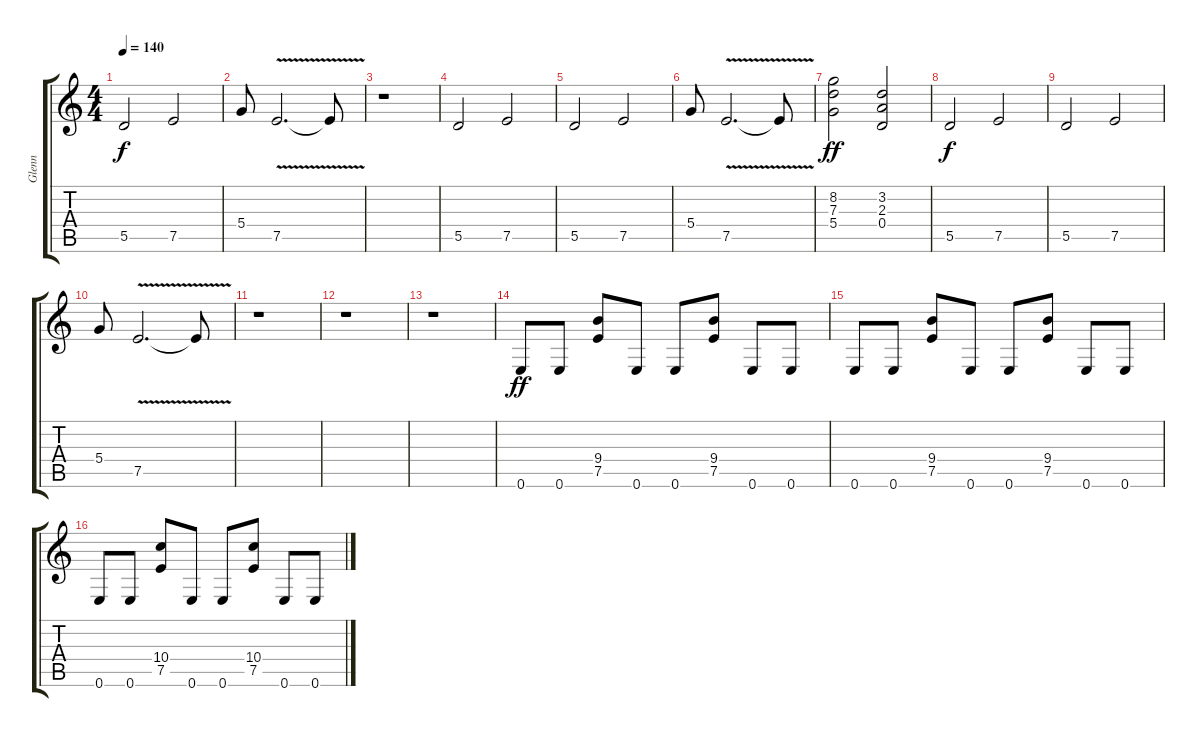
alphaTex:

\track ("Glenn" "Glenn") {instrument distortionguitar}
\staff {score tabs}
\tuning (E4 B3 G3 D3 A2 E2) {hide}
\ts (4 4)
\tempo 140
\clef g2
\ks c
5.5.2{dy f} 7.5.2 |
5.4.8 7.5{v}.2{d} 7.5{t}.8 |
r.1 |
5.5.2 7.5.2 |
5.5.2 7.5.2 |
5.4.8 7.5{v}.2{d} 7.5{t}.8 |
(8.2 7.3 5.4).2{dy ff} (3.2 2.3 0.4).2 |
5.5.2{dy f} 7.5.2 |
5.5.2 7.5.2 |
5.4.8 7.5{v}.2{d} 7.5{t}.8 |
r.1 |
r.1 |
r.1 |
0.6.8{dy ff} 0.6.8 (9.4 7.5).8 0.6.8 0.6.8 (9.4 7.5).8 0.6.8 0.6.8 |
0.6.8 0.6.8 (9.4 7.5).8 0.6.8 0.6.8 (9.4 7.5).8 0.6.8 0.6.8 |
0.6.8 0.6.8 (10.4 7.5).8 0.6.8 0.6.8 (10.4 7.5).8 0.6.8 0.6.8
